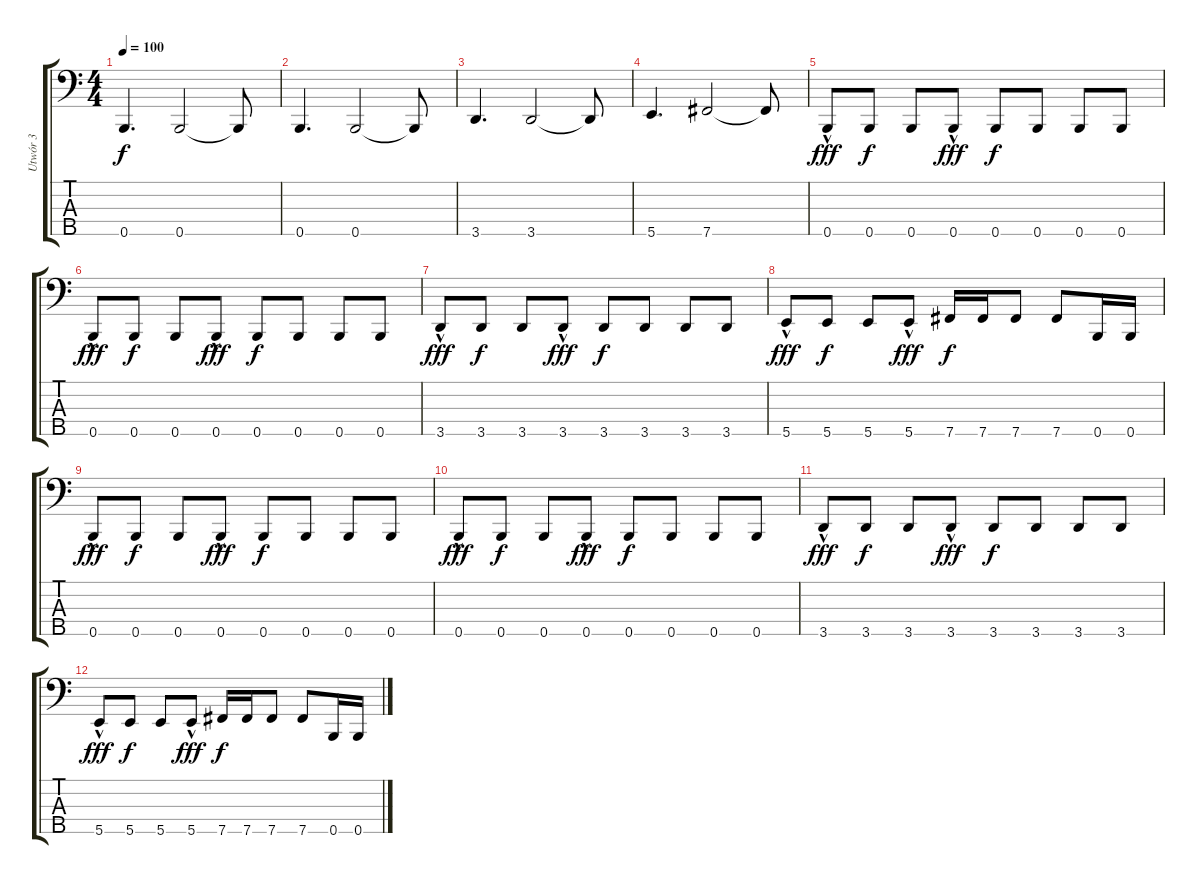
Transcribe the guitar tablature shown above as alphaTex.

\track ("Utwór 3" "Utwór 3") {instrument electricbasspick}
\staff {score tabs}
\tuning (G2 D2 A1 E1 B0) {hide}
\ts (4 4)
\tempo 100
\clef f4
\ks c
0.5.4{d dy f} 0.5.2 0.5{t}.8 |
0.5.4{d} 0.5.2 0.5{t}.8 |
3.5.4{d} 3.5.2 3.5{t}.8 |
5.5.4{d} 7.5.2 7.5{t}.8 |
0.5{hac}.8{dy fff} 0.5.8{dy f} 0.5.8 0.5{hac}.8{dy fff} 0.5.8{dy f} 0.5.8 0.5.8 0.5.8 |
0.5{hac}.8{dy fff} 0.5.8{dy f} 0.5.8 0.5{hac}.8{dy fff} 0.5.8{dy f} 0.5.8 0.5.8 0.5.8 |
3.5{hac}.8{dy fff} 3.5.8{dy f} 3.5.8 3.5{hac}.8{dy fff} 3.5.8{dy f} 3.5.8 3.5.8 3.5.8 |
5.5{hac}.8{dy fff} 5.5.8{dy f} 5.5.8 5.5{hac}.8{dy fff} 7.5.16{dy f} 7.5.16 7.5.8 7.5.8 0.5.16 0.5.16 |
0.5{hac}.8{dy fff} 0.5.8{dy f} 0.5.8 0.5{hac}.8{dy fff} 0.5.8{dy f} 0.5.8 0.5.8 0.5.8 |
0.5{hac}.8{dy fff} 0.5.8{dy f} 0.5.8 0.5{hac}.8{dy fff} 0.5.8{dy f} 0.5.8 0.5.8 0.5.8 |
3.5{hac}.8{dy fff} 3.5.8{dy f} 3.5.8 3.5{hac}.8{dy fff} 3.5.8{dy f} 3.5.8 3.5.8 3.5.8 |
5.5{hac}.8{dy fff} 5.5.8{dy f} 5.5.8 5.5{hac}.8{dy fff} 7.5.16{dy f} 7.5.16 7.5.8 7.5.8 0.5.16 0.5.16
